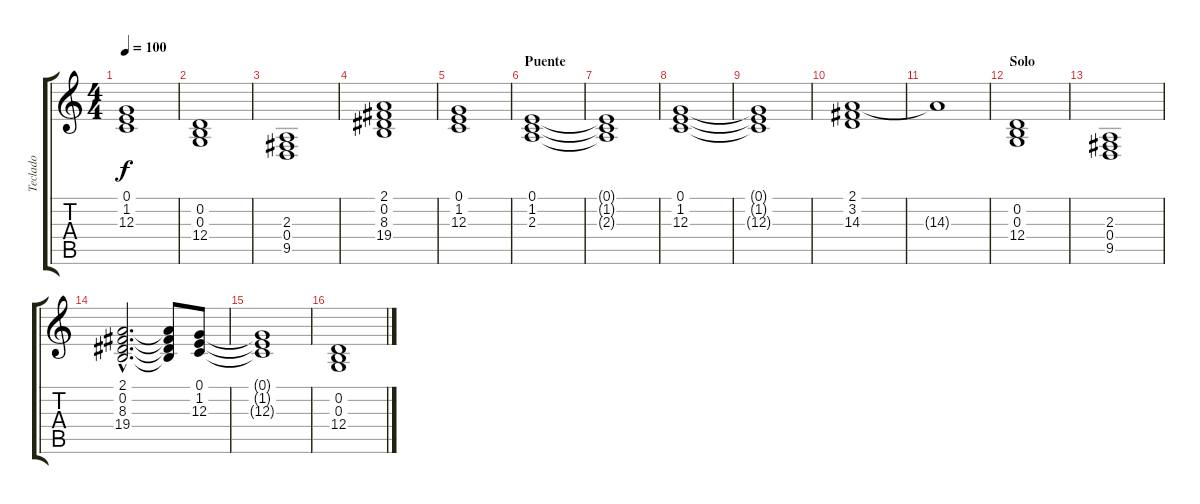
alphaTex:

\track ("Teclado" "Teclado") {instrument acousticgrandpiano}
\staff {score tabs}
\tuning (E4 B3 G3 D3 A2 E2) {hide}
\ts (4 4)
\tempo 100
\clef g2
\ks c
(0.1 1.2 12.3).1{dy f} |
(0.2 0.3 12.4).1 |
(2.3 0.4 9.5).1 |
(2.1 0.2 8.3 19.4).1 |
(0.1 1.2 12.3).1 |
\section ("" "Puente")
(0.1 1.2 2.3).1 |
(0.1{t} 1.2{t} 2.3{t}).1 |
(0.1 1.2 12.3).1 |
(0.1{t} 1.2{t} 12.3{t}).1 |
(2.1 3.2 14.3).1 |
14.3{t}.1 |
\section ("" "Solo")
(0.2 0.3 12.4).1 |
(2.3 0.4 9.5).1 |
(2.1{hac} 0.2{hac} 8.3{hac} 19.4{hac}).2{d} (2.1{t} 0.2{t} 8.3{t} 19.4{t}).8 (0.1 1.2 12.3).8 |
(0.1{t} 1.2{t} 12.3{t}).1 |
(0.2 0.3 12.4).1
